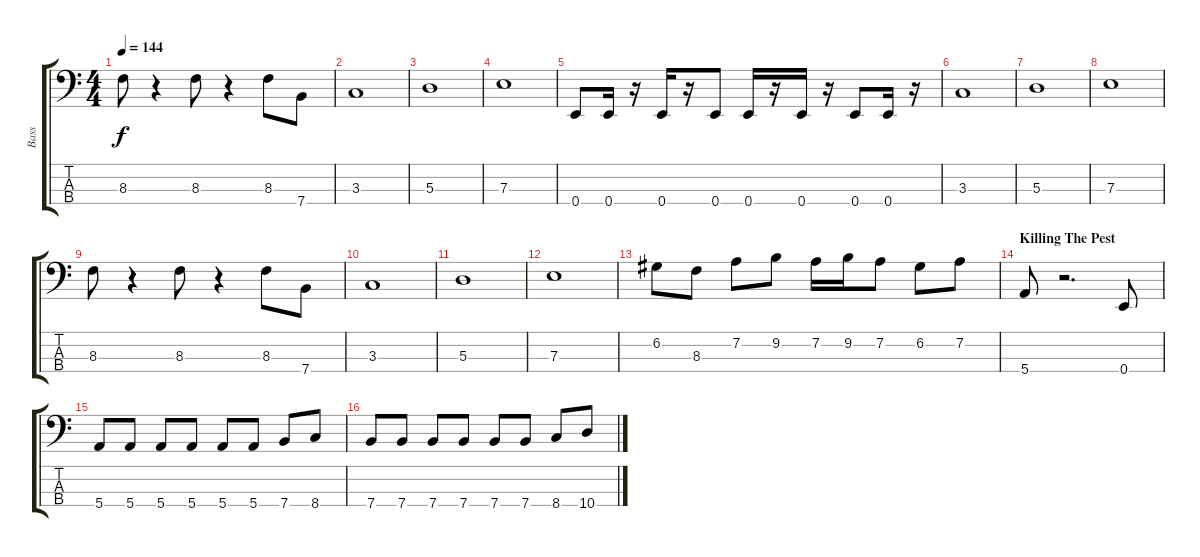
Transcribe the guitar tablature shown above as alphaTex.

\track ("Bass" "Bass") {instrument electricbasspick}
\staff {score tabs}
\tuning (G2 D2 A1 E1) {hide}
\ts (4 4)
\tempo 144
\clef f4
\ks c
8.3.8{dy f} r.4 8.3.8 r.4 8.3.8 7.4.8 |
3.3.1 |
5.3.1 |
7.3.1 |
0.4.8 0.4.16 r.16 0.4.16 r.16 0.4.8 0.4.16 r.16 0.4.16 r.16 0.4.8 0.4.16 r.16 |
3.3.1 |
5.3.1 |
7.3.1 |
8.3.8 r.4 8.3.8 r.4 8.3.8 7.4.8 |
3.3.1 |
5.3.1 |
7.3.1 |
6.2.8 8.3.8 7.2.8 9.2.8 7.2.16 9.2.16 7.2.8 6.2.8 7.2.8 |
\section ("" "Killing The Pest")
5.4.8 r.2{d} 0.4.8 |
5.4.8 5.4.8 5.4.8 5.4.8 5.4.8 5.4.8 7.4.8 8.4.8 |
7.4.8 7.4.8 7.4.8 7.4.8 7.4.8 7.4.8 8.4.8 10.4.8
